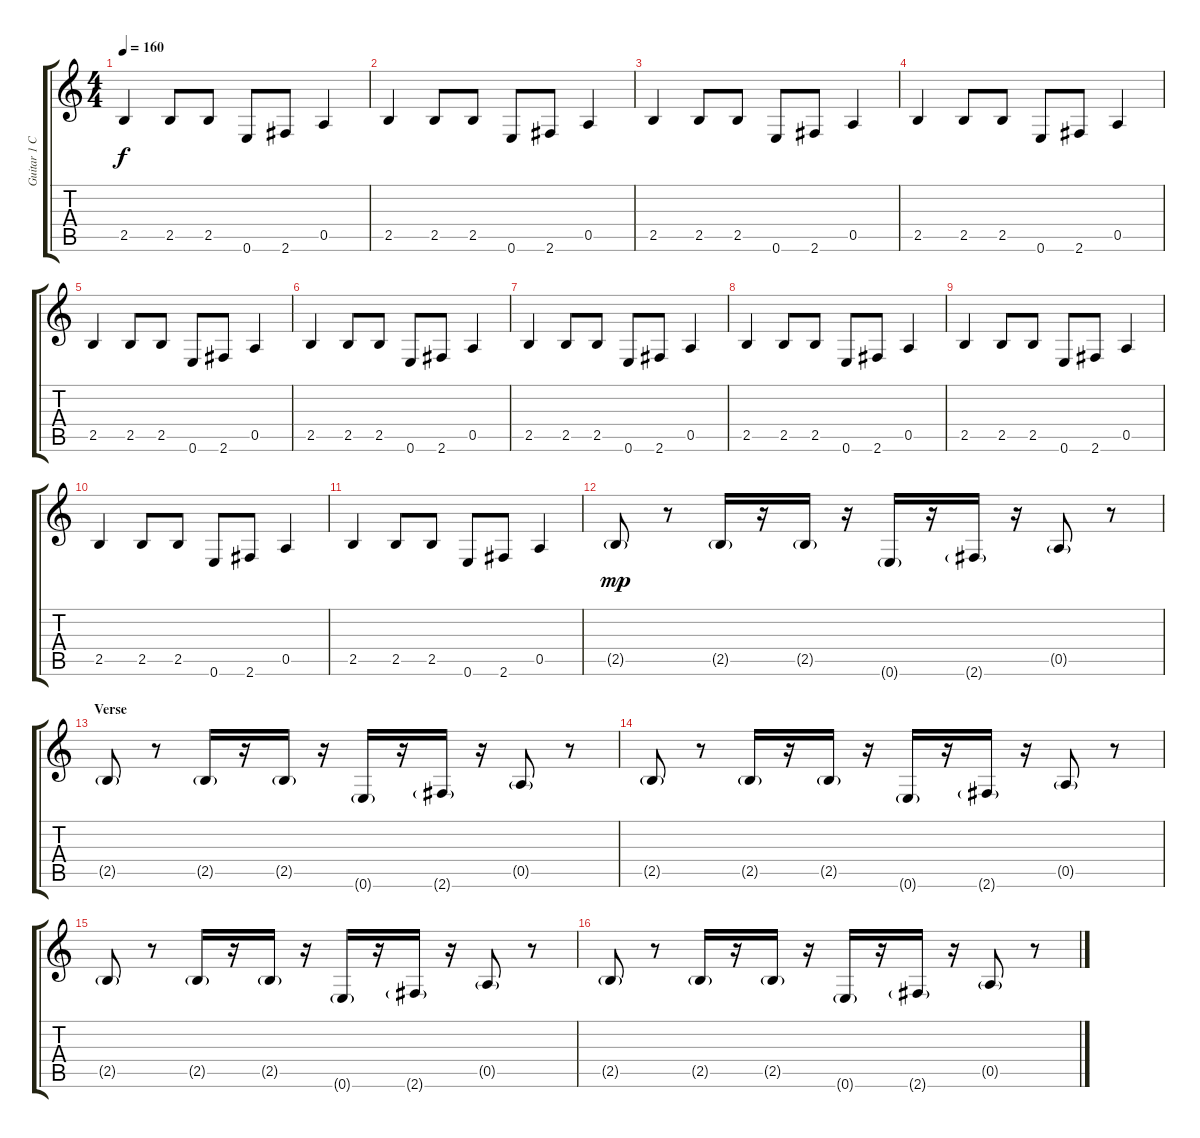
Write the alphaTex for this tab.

\track ("Guitar 1 Clean" "Guitar 1 C") {instrument electricguitarclean}
\staff {score tabs}
\tuning (E4 B3 G3 D3 A2 E2) {hide}
\ts (4 4)
\tempo 160
\clef g2
\ks c
2.5.4{dy f} 2.5.8 2.5.8 0.6.8 2.6.8 0.5.4 |
2.5.4 2.5.8 2.5.8 0.6.8 2.6.8 0.5.4 |
2.5.4 2.5.8 2.5.8 0.6.8 2.6.8 0.5.4 |
2.5.4 2.5.8 2.5.8 0.6.8 2.6.8 0.5.4 |
2.5.4 2.5.8 2.5.8 0.6.8 2.6.8 0.5.4 |
2.5.4 2.5.8 2.5.8 0.6.8 2.6.8 0.5.4 |
2.5.4 2.5.8 2.5.8 0.6.8 2.6.8 0.5.4 |
2.5.4 2.5.8 2.5.8 0.6.8 2.6.8 0.5.4 |
2.5.4 2.5.8 2.5.8 0.6.8 2.6.8 0.5.4 |
2.5.4 2.5.8 2.5.8 0.6.8 2.6.8 0.5.4 |
2.5.4 2.5.8 2.5.8 0.6.8 2.6.8 0.5.4 |
2.5{g}.8{dy mp} r.8 2.5{g}.16 r.16 2.5{g}.16 r.16 0.6{g}.16 r.16 2.6{g}.16 r.16 0.5{g}.8 r.8 |
\section ("" "Verse")
2.5{g}.8 r.8 2.5{g}.16 r.16 2.5{g}.16 r.16 0.6{g}.16 r.16 2.6{g}.16 r.16 0.5{g}.8 r.8 |
2.5{g}.8 r.8 2.5{g}.16 r.16 2.5{g}.16 r.16 0.6{g}.16 r.16 2.6{g}.16 r.16 0.5{g}.8 r.8 |
2.5{g}.8 r.8 2.5{g}.16 r.16 2.5{g}.16 r.16 0.6{g}.16 r.16 2.6{g}.16 r.16 0.5{g}.8 r.8 |
2.5{g}.8 r.8 2.5{g}.16 r.16 2.5{g}.16 r.16 0.6{g}.16 r.16 2.6{g}.16 r.16 0.5{g}.8 r.8
